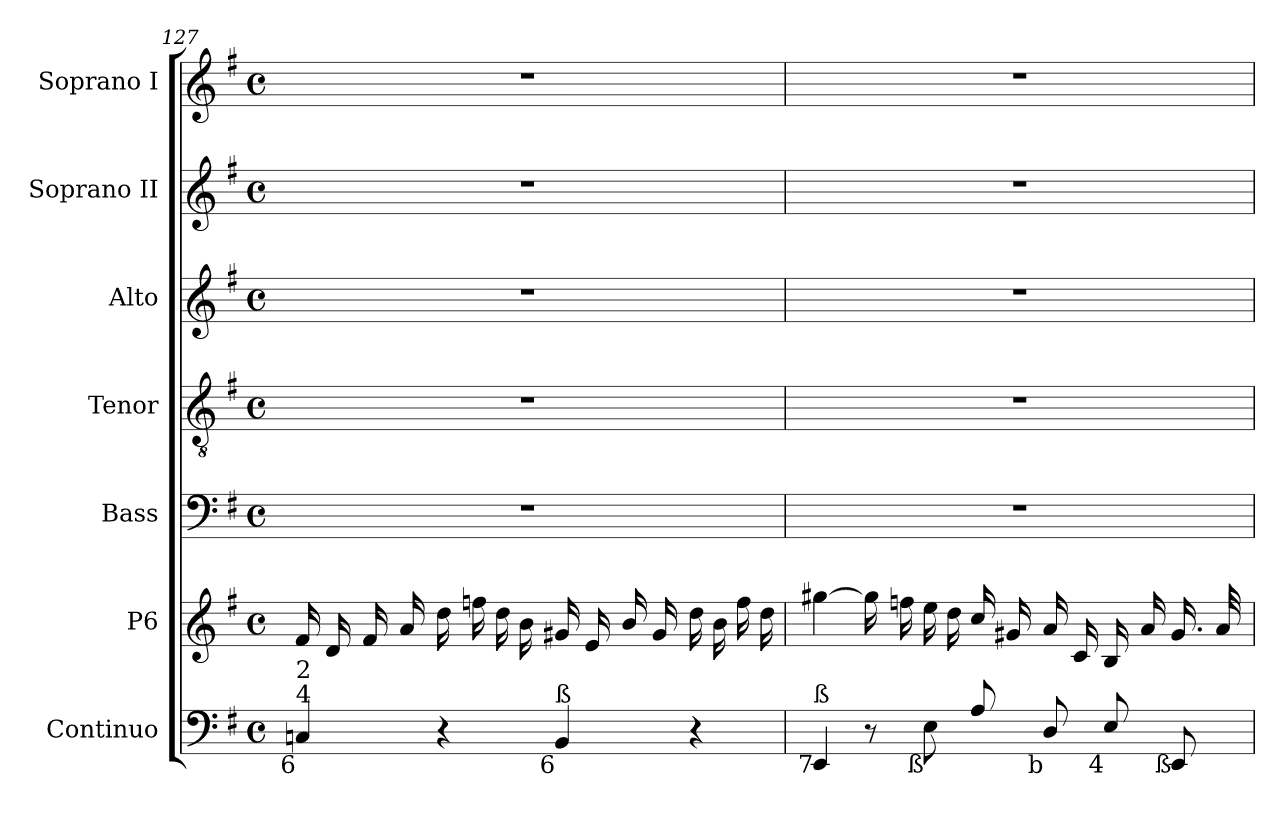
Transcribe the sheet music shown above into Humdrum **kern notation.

**kern	**kern	**kern	**kern	**kern	**kern	**kern
*part7	*part6	*part5	*part4	*part3	*part2	*part1
*staff7	*staff6	*staff5	*staff4	*staff3	*staff2	*staff1
*I"Continuo	*I"P6	*I"Bass	*I"Tenor	*I"Alto	*I"Soprano II	*I"Soprano I
*	*	*I'B.	*I'T.	*I'A.	*I'S.	*I'S.
!!LO:LB:g=z
*clefF4	*clefG2	*clefF4	*clefGv2	*clefG2	*clefG2	*clefG2
*	*	*	*ITrd7c12	*	*	*
*k[f#]	*k[f#]	*k[f#]	*k[f#]	*k[f#]	*k[f#]	*k[f#]
*G:	*G:	*G:	*G:	*G:	*G:	*G:
*M4/4	*M4/4	*M4/4	*M4/4	*M4/4	*M4/4	*M4/4
*met(c)	*met(c)	*met(c)	*met(c)	*met(c)	*met(c)	*met(c)
=127	=127	=127	=127	=127	=127	=127
!LO:TX:b:rj:t=6	!	!	!	!	!	!
!LO:TX:t=4	!	!	!	!	!	!
!LO:TX:t=2	!	!	!	!	!	!
4Cni/	16f#i/	1r	1r	1r	1r	1r
.	16di/	.	.	.	.	.
.	16f#i/	.	.	.	.	.
.	16ai/	.	.	.	.	.
4r	16ddi\	.	.	.	.	.
.	16ffni\	.	.	.	.	.
.	16ddi\	.	.	.	.	.
.	16bi\	.	.	.	.	.
!LO:TX:b:rj:t=6	!	!	!	!	!	!
!LO:TX:t=ß	!	!	!	!	!	!
4BBi/	16g#Xi/	.	.	.	.	.
.	16ei/	.	.	.	.	.
.	16bi/	.	.	.	.	.
.	16g#i/	.	.	.	.	.
4r	16ddi\	.	.	.	.	.
.	16bi\	.	.	.	.	.
.	16ffi\	.	.	.	.	.
.	16ddi\	.	.	.	.	.
=128	=128	=128	=128	=128	=128	=128
!LO:TX:b:rj:t=7	!	!	!	!	!	!
!LO:TX:t=ß	!	!	!	!	!	!
4EEi/	[>4gg#Xi\	1r	1r	1r	1r	1r
8r	16gg#i\]	.	.	.	.	.
.	16ffni\	.	.	.	.	.
!LO:TX:b:rj:t=ß	!	!	!	!	!	!
8Ei\	16eei\	.	.	.	.	.
.	16ddi\	.	.	.	.	.
8Ai/	16cci/	.	.	.	.	.
.	16g#Xi/	.	.	.	.	.
!LO:TX:b:rj:t=b	!	!	!	!	!	!
8Di/	16ai/	.	.	.	.	.
.	16ci/	.	.	.	.	.
!LO:TX:b:rj:t=4	!	!	!	!	!	!
8Ei/	16Bi/	.	.	.	.	.
.	16ai/	.	.	.	.	.
!LO:TX:b:rj:t=ß	!	!	!	!	!	!
8EEi/	16.g#i/	.	.	.	.	.
.	32ai/	.	.	.	.	.
=	=	=	=	=	=	=
*-	*-	*-	*-	*-	*-	*-
